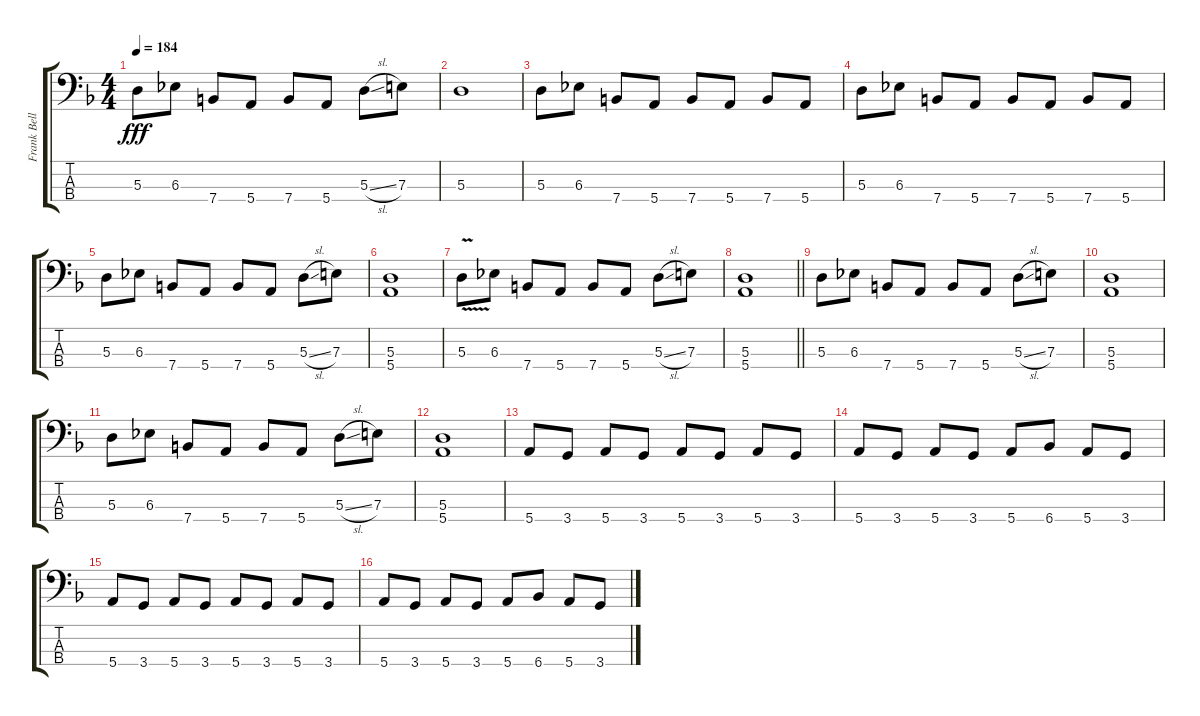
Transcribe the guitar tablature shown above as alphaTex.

\track ("Frank Bello" "Frank Bell") {instrument electricbasspick}
\staff {score tabs}
\tuning (G2 D2 A1 E1) {hide}
\ts (4 4)
\tempo 184
\clef f4
\ks f
5.3.8{dy fff} 6.3.8 7.4.8 5.4.8 7.4.8 5.4.8 5.3{sl}.8 7.3.8 |
5.3.1 |
5.3.8 6.3.8 7.4.8 5.4.8 7.4.8 5.4.8 7.4.8 5.4.8 |
5.3.8 6.3.8 7.4.8 5.4.8 7.4.8 5.4.8 7.4.8 5.4.8 |
5.3.8 6.3.8 7.4.8 5.4.8 7.4.8 5.4.8 5.3{sl}.8 7.3.8 |
(5.3 5.4).1 |
5.3{v}.8 6.3.8 7.4.8 5.4.8 7.4.8 5.4.8 5.3{sl}.8 7.3.8 |
\barLineRight lightlight
(5.3 5.4).1 |
5.3.8 6.3.8 7.4.8 5.4.8 7.4.8 5.4.8 5.3{sl}.8 7.3.8 |
(5.3 5.4).1 |
5.3.8 6.3.8 7.4.8 5.4.8 7.4.8 5.4.8 5.3{sl}.8 7.3.8 |
(5.3 5.4).1 |
5.4.8 3.4.8 5.4.8 3.4.8 5.4.8 3.4.8 5.4.8 3.4.8 |
5.4.8 3.4.8 5.4.8 3.4.8 5.4.8 6.4.8 5.4.8 3.4.8 |
5.4.8 3.4.8 5.4.8 3.4.8 5.4.8 3.4.8 5.4.8 3.4.8 |
5.4.8 3.4.8 5.4.8 3.4.8 5.4.8 6.4.8 5.4.8 3.4.8
